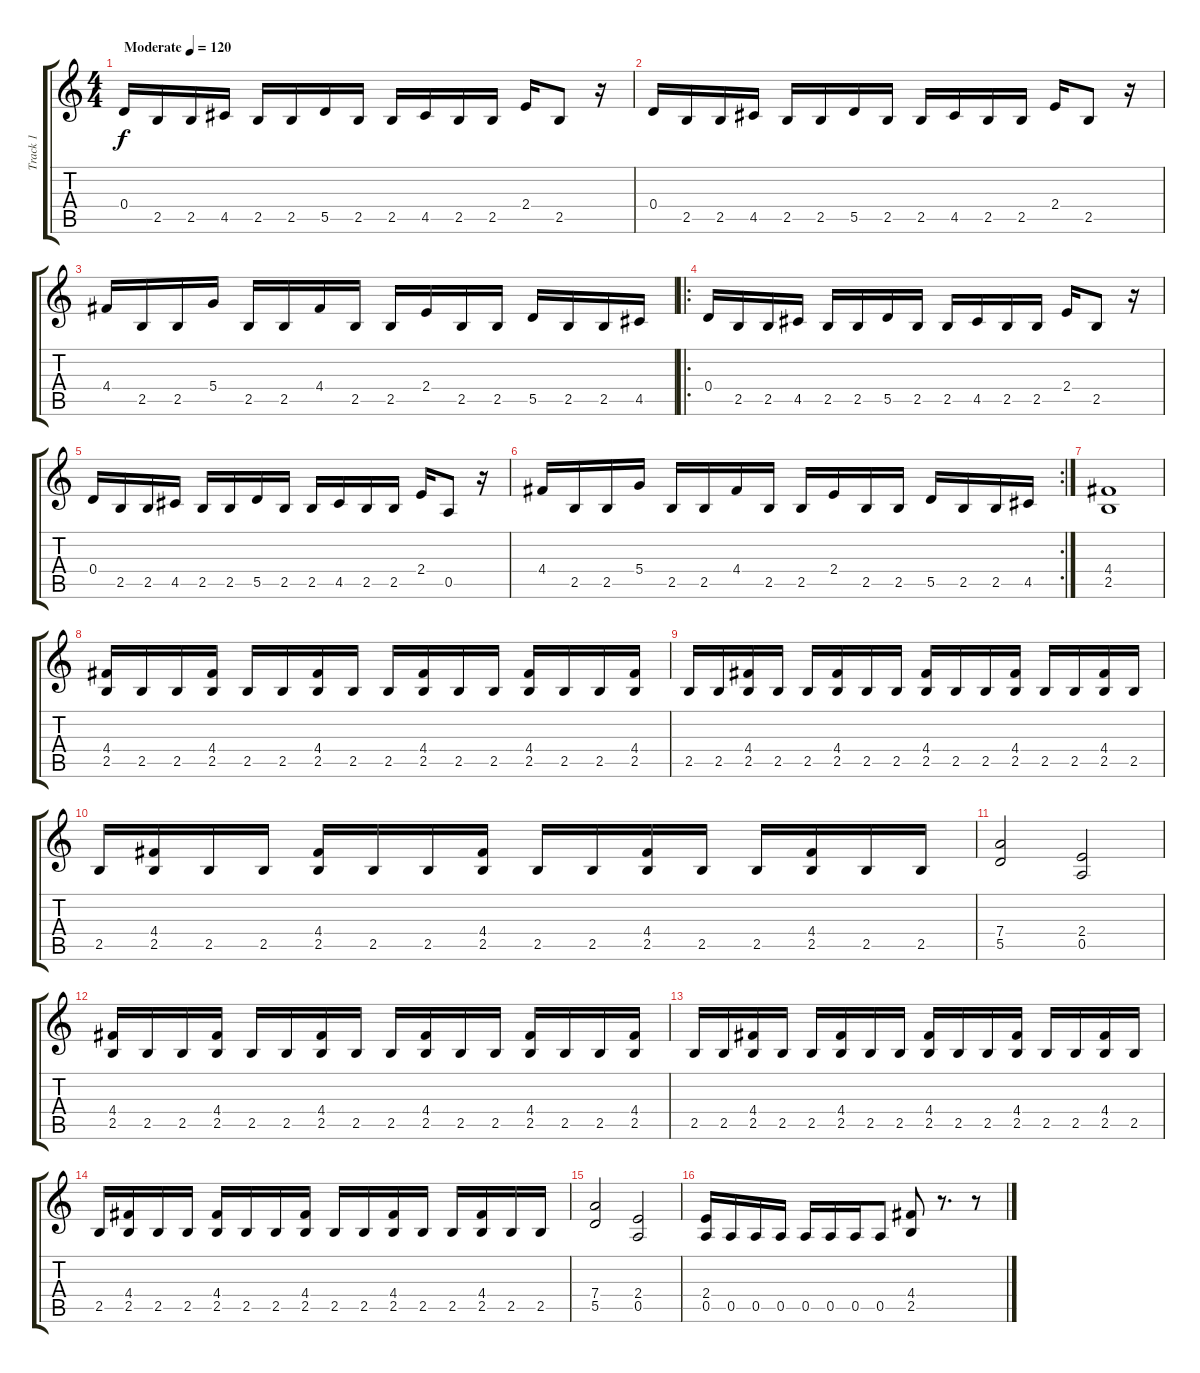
\track ("Track 1" "Track 1") {instrument distortionguitar}
\staff {score tabs}
\tuning (E4 B3 G3 D3 A2 E2) {hide}
\ts (4 4)
\tempo (120 "Moderate")
\clef g2
\ks c
0.4.16{dy f instrument distortionguitar} 2.5.16 2.5.16 4.5.16 2.5.16 2.5.16 5.5.16 2.5.16 2.5.16 4.5.16 2.5.16 2.5.16 2.4.16 2.5.8 r.16 |
0.4.16 2.5.16 2.5.16 4.5.16 2.5.16 2.5.16 5.5.16 2.5.16 2.5.16 4.5.16 2.5.16 2.5.16 2.4.16 2.5.8 r.16 |
4.4.16 2.5.16 2.5.16 5.4.16 2.5.16 2.5.16 4.4.16 2.5.16 2.5.16 2.4.16 2.5.16 2.5.16 5.5.16 2.5.16 2.5.16 4.5.16 |
\ro
0.4.16 2.5.16 2.5.16 4.5.16 2.5.16 2.5.16 5.5.16 2.5.16 2.5.16 4.5.16 2.5.16 2.5.16 2.4.16 2.5.8 r.16 |
0.4.16 2.5.16 2.5.16 4.5.16 2.5.16 2.5.16 5.5.16 2.5.16 2.5.16 4.5.16 2.5.16 2.5.16 2.4.16 0.5.8 r.16 |
\rc 2
4.4.16 2.5.16 2.5.16 5.4.16 2.5.16 2.5.16 4.4.16 2.5.16 2.5.16 2.4.16 2.5.16 2.5.16 5.5.16 2.5.16 2.5.16 4.5.16 |
(4.4 2.5).1 |
(4.4 2.5).16 2.5.16 2.5.16 (4.4 2.5).16 2.5.16 2.5.16 (4.4 2.5).16 2.5.16 2.5.16 (4.4 2.5).16 2.5.16 2.5.16 (4.4 2.5).16 2.5.16 2.5.16 (4.4 2.5).16 |
2.5.16 2.5.16 (4.4 2.5).16 2.5.16 2.5.16 (4.4 2.5).16 2.5.16 2.5.16 (4.4 2.5).16 2.5.16 2.5.16 (4.4 2.5).16 2.5.16 2.5.16 (4.4 2.5).16 2.5.16 |
2.5.16 (4.4 2.5).16 2.5.16 2.5.16 (4.4 2.5).16 2.5.16 2.5.16 (4.4 2.5).16 2.5.16 2.5.16 (4.4 2.5).16 2.5.16 2.5.16 (4.4 2.5).16 2.5.16 2.5.16 |
(7.4 5.5).2 (2.4 0.5).2 |
(4.4 2.5).16 2.5.16 2.5.16 (4.4 2.5).16 2.5.16 2.5.16 (4.4 2.5).16 2.5.16 2.5.16 (4.4 2.5).16 2.5.16 2.5.16 (4.4 2.5).16 2.5.16 2.5.16 (4.4 2.5).16 |
2.5.16 2.5.16 (4.4 2.5).16 2.5.16 2.5.16 (4.4 2.5).16 2.5.16 2.5.16 (4.4 2.5).16 2.5.16 2.5.16 (4.4 2.5).16 2.5.16 2.5.16 (4.4 2.5).16 2.5.16 |
2.5.16 (4.4 2.5).16 2.5.16 2.5.16 (4.4 2.5).16 2.5.16 2.5.16 (4.4 2.5).16 2.5.16 2.5.16 (4.4 2.5).16 2.5.16 2.5.16 (4.4 2.5).16 2.5.16 2.5.16 |
(7.4 5.5).2 (2.4 0.5).2 |
(2.4 0.5).16 0.5.16 0.5.16 0.5.16 0.5.16 0.5.16 0.5.16 0.5.8 (4.4 2.5).8 r.8{d} r.8
